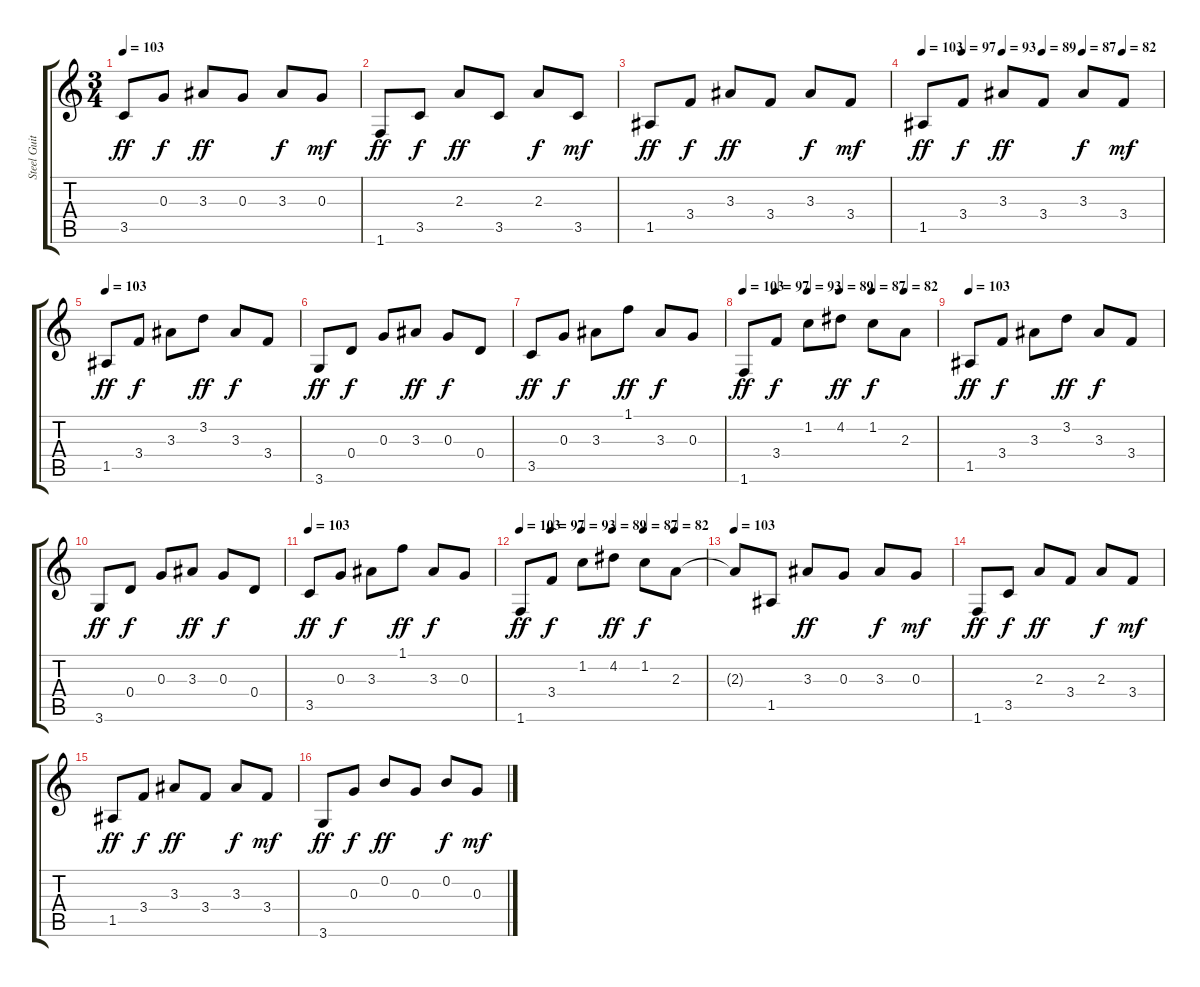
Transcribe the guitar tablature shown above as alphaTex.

\track ("Steel Guitar" "Steel Guit") {instrument acousticguitarnylon}
\staff {score tabs}
\tuning (E4 B3 G3 D3 A2 E2) {hide}
\ts (3 4)
\tempo 103
\clef g2
\ks c
3.5.8{dy ff} 0.3.8{dy f} 3.3.8{dy ff} 0.3.8 3.3.8{dy f} 0.3.8{dy mf} |
1.6.8{dy ff} 3.5.8{dy f} 2.3.8{dy ff} 3.5.8 2.3.8{dy f} 3.5.8{dy mf} |
1.5.8{dy ff} 3.4.8{dy f} 3.3.8{dy ff} 3.4.8 3.3.8{dy f} 3.4.8{dy mf} |
\tempo 103
\tempo (97 0.16666666666666666)
\tempo (93 0.3333333333333333)
\tempo (89 0.5)
\tempo (87 0.6666666666666666)
\tempo (82 0.8333333333333334)
1.5.8{dy ff} 3.4.8{dy f} 3.3.8{dy ff} 3.4.8 3.3.8{dy f} 3.4.8{dy mf} |
\tempo 103
1.5.8{dy ff} 3.4.8{dy f} 3.3.8 3.2.8{dy ff} 3.3.8{dy f} 3.4.8 |
3.6.8{dy ff} 0.4.8{dy f} 0.3.8 3.3.8{dy ff} 0.3.8{dy f} 0.4.8 |
3.5.8{dy ff} 0.3.8{dy f} 3.3.8 1.1.8{dy ff} 3.3.8{dy f} 0.3.8 |
\tempo 103
\tempo (97 0.16666666666666666)
\tempo (93 0.3333333333333333)
\tempo (89 0.5)
\tempo (87 0.6666666666666666)
\tempo (82 0.8333333333333334)
1.6.8{dy ff} 3.4.8{dy f} 1.2.8 4.2.8{dy ff} 1.2.8{dy f} 2.3.8 |
\tempo 103
1.5.8{dy ff} 3.4.8{dy f} 3.3.8 3.2.8{dy ff} 3.3.8{dy f} 3.4.8 |
3.6.8{dy ff} 0.4.8{dy f} 0.3.8 3.3.8{dy ff} 0.3.8{dy f} 0.4.8 |
\tempo 103
3.5.8{dy ff} 0.3.8{dy f} 3.3.8 1.1.8{dy ff} 3.3.8{dy f} 0.3.8 |
\tempo 103
\tempo (97 0.16666666666666666)
\tempo (93 0.3333333333333333)
\tempo (89 0.5)
\tempo (87 0.6666666666666666)
\tempo (82 0.8333333333333334)
1.6.8{dy ff} 3.4.8{dy f} 1.2.8 4.2.8{dy ff} 1.2.8{dy f} 2.3.8 |
\tempo 103
2.3{t}.8 1.5.8 3.3.8{dy ff} 0.3.8 3.3.8{dy f} 0.3.8{dy mf} |
1.6.8{dy ff} 3.5.8{dy f} 2.3.8{dy ff} 3.4.8 2.3.8{dy f} 3.4.8{dy mf} |
1.5.8{dy ff} 3.4.8{dy f} 3.3.8{dy ff} 3.4.8 3.3.8{dy f} 3.4.8{dy mf} |
3.6.8{dy ff} 0.3.8{dy f} 0.2.8{dy ff} 0.3.8 0.2.8{dy f} 0.3.8{dy mf}
